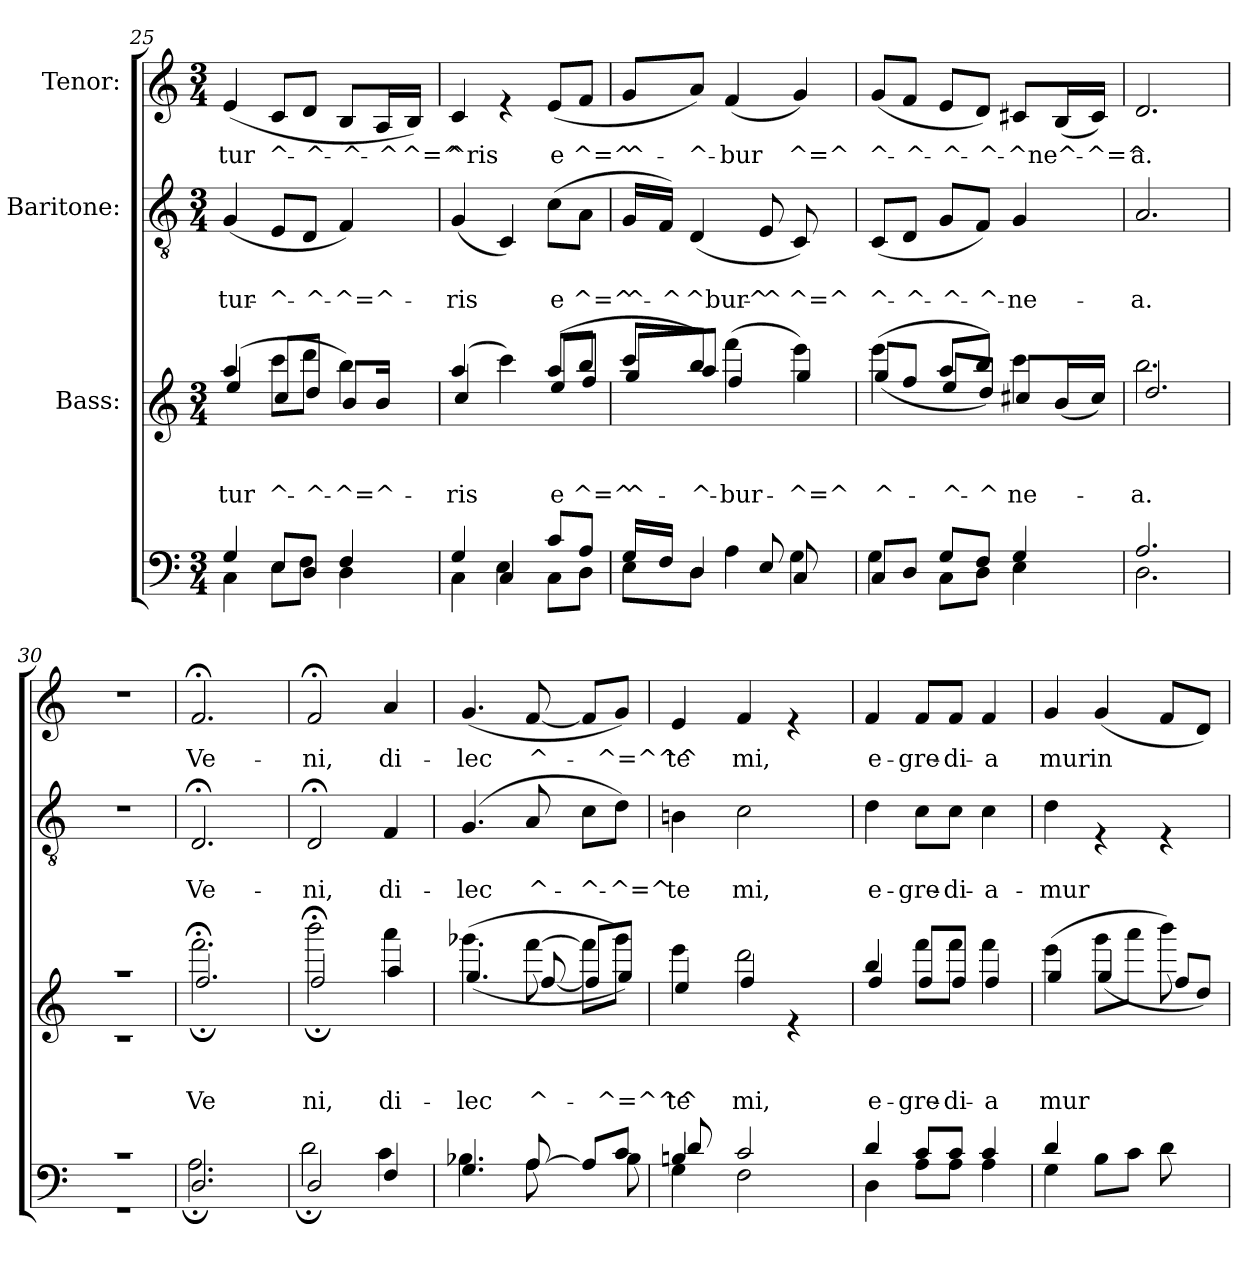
**kern	**kern	**text	**text	**text	**kern	**text	**text	**kern	**text
*part4	*part3	*part3	*part3	*part3	*part2	*part2	*part2	*part1	*part1
*staff4	*staff3	*staff3	*staff3	*staff3	*staff2	*staff2	*staff2	*staff1	*staff1
*	*I"Bass:	*	*	*	*I"Baritone:	*	*	*I"Tenor:	*
*clefF4	*clefG2	*	*	*	*clefGv2	*	*	*clefG2	*
*	*ITrd7c12	*	*	*	*	*	*	*	*
*k[]	*k[]	*	*	*	*k[]	*	*	*k[]	*
*C:	*C:	*	*	*	*C:	*	*	*C:	*
*M3/4	*M3/4	*	*	*	*M3/4	*	*	*M3/4	*
=25	=25	=25	=25	=25	=25	=25	=25	=25	=25
*^	*	*	*	*	*	*	*	*	*
!	!	!	!	!	!LO:LY:b	!	!	!LO:LY:b	!	!LO:LY:b
*	*	*^	*	*	*	*	*	*	*	*
4G/	4C\	(<4a/	4e/	.	.	tur	(<4G/	.	tur-	(<4e/	tur
!	!	!	!	!	!	!LO:LY:b	!	!	!LO:LY:b	!	!LO:LY:b
8E/L	8E\L	8cc\L	8c/L	.	.	^-	8E/L	.	-^-	8c/L	^-
!	!	!	!	!	!	!LO:LY:b	!	!	!LO:LY:b	!	!LO:LY:b
8D/J	8F\J	8dd\J	8d/J	.	.	-^-	8D/J	.	-^-	8d/J	-^-
!	!	!	!	!	!	!LO:LY:b	!	!	!LO:LY:b	!	!LO:LY:b
4F/	4D\	4b\)	8B/L	.	.	-^=^-	4F/)	.	-^=^-	8B/L	-^-
!	!	!	!	!	!	!	!	!	!	!	!LO:LY:b
.	.	.	16B/Jk	.	.	.	.	.	.	16A/L	-^
!	!	!	!	!	!	!	!	!	!	!	!LO:LY:b
.	.	.	16ryy	.	.	.	.	.	.	16B/JJ)	^=^
=26	=26	=26	=26	=26	=26	=26	=26	=26	=26	=26	=26
!	!	!	!	!	!	!LO:LY:b	!	!	!LO:LY:b	!	!LO:LY:b
4G/	4C\	(<4a/	4c/	.	.	-ris	(<4G/	.	-ris	4c/	^ris
4C/	4E\	4cc\)	4ryy	.	.	.	4C/)	.	.	4re	.
!	!	!	!	!	!	!LO:LY:b	!	!	!LO:LY:b	!	!LO:LY:b
8c/L	8C\L	(<8a/L	8e/L	.	.	e	(>8c\L	.	e	(<8e/L	e
!	!	!	!	!	!	!LO:LY:b	!	!	!LO:LY:b	!	!LO:LY:b
8A/J	8D\J	8b/J	8f/J	.	.	^=^	8A\J	.	^=^	8f/J	^=^
=27	=27	=27	=27	=27	=27	=27	=27	=27	=27	=27	=27
!	!	!	!	!	!	!LO:LY:b	!	!	!LO:LY:b	!	!LO:LY:b
16G/LL	8E\L	8cc/L	8g/L	.	.	^-	16G/LL	.	^-	8g/L	^-
!	!	!	!	!	!	!	!	!	!LO:LY:b	!	!
16F/JJ	.	.	.	.	.	.	16F/JJ)	.	-^	.	.
!	!	!	!	!	!	!LO:LY:b	!	!	!LO:LY:b	!	!LO:LY:b
4D/	8D\J	8b/J)	8a/J	.	.	-^-	(<4D/	.	^bur^-	8a/J)	-^-
!	!	!	!	!	!	!LO:LY:b	!	!	!	!	!LO:LY:b
.	4A\	(>4ff\	4f/	.	.	-bur-	.	.	.	(<4f/	-bur
!	!	!	!	!	!	!	!	!	!LO:LY:b	!	!
8E/	.	.	.	.	.	.	8E/	.	-^	.	.
!	!	!	!	!	!	!LO:LY:b	!	!	!LO:LY:b	!	!LO:LY:b
8C/	4G\	4ee\)	4g/	.	.	-^=^	8C/)	.	^=^	4g/)	^=^
8ryy	.	.	.	.	.	.	8ryy	.	.	.	.
!!LO:PB:g=z
=28	=28	=28	=28	=28	=28	=28	=28	=28	=28	=28	=28
!	!	!	!	!	!	!LO:LY:b	!	!	!LO:LY:b	!	!LO:LY:b
8C/L	4G\	(>4ee\	(<8g/L	.	.	^-	(<8C/L	.	^-	(<8g/L	^-
!	!	!	!	!	!	!	!	!	!LO:LY:b	!	!LO:LY:b
8D/J	.	.	8f/J	.	.	.	8D/J	.	-^-	8f/J	-^-
!	!	!	!	!	!	!LO:LY:b	!	!	!LO:LY:b	!	!LO:LY:b
8G/L	8C\L	8a/L	8e/L	.	.	-^-	8G/L	.	-^-	8e/L	-^-
!	!	!	!	!	!	!LO:LY:b	!	!	!LO:LY:b	!	!LO:LY:b
8F/J	8D\J	8b/J)	8d/J)	.	.	-^	8F/J)	.	-^-	8d/J)	-^-
!	!	!	!	!	!	!LO:LY:b	!	!	!LO:LY:b	!	!LO:LY:b
4G/	4E\	4cc\	8c#X/L	.	.	ne-	4G/	.	-ne-	8c#X/L	-^ne
!	!	!	!	!	!	!	!	!	!	!	!LO:LY:b
.	.	.	(<16B/L	.	.	.	.	.	.	(<16B/L	^-
!	!	!	!	!	!	!	!	!	!	!	!LO:LY:b
.	.	.	16c#/JJ)	.	.	.	.	.	.	16c#/JJ)	-^=^
=29	=29	=29	=29	=29	=29	=29	=29	=29	=29	=29	=29
!	!	!	!	!	!	!LO:LY:b	!	!	!LO:LY:b	!	!LO:LY:b
2.A/	2.D\	2.b\	2.d/	.	.	-a.	2.A/	.	-a.	2.d/	a.
=30	=30	=30	=30	=30	=30	=30	=30	=30	=30	=30	=30
2.rc	2.r	2.raa	2.rc	.	.	.	2.r	.	.	2.r	.
=31	=31	=31	=31	=31	=31	=31	=31	=31	=31	=31	=31
!	!	!	!	!	!	!LO:LY:b	!	!	!LO:LY:b	!	!LO:LY:b
2.D/	2.A;<\	2.ff;\	2.f;</	.	.	Ve	2.D;/	.	Ve-	2.f;/	Ve-
=32	=32	=32	=32	=32	=32	=32	=32	=32	=32	=32	=32
!	!	!	!	!	!	!LO:LY:b	!	!	!LO:LY:b	!	!LO:LY:b
2D/	2d;<\	2bb;\	2f;</	.	.	ni,	2D;/	.	-ni,	2f;/	-ni,
!	!	!	!	!	!	!LO:LY:b	!	!	!LO:LY:b	!	!LO:LY:b
4F/	4c\	4aa\	4a/	.	.	di-	4F/	.	di-	4a/	di-
=33	=33	=33	=33	=33	=33	=33	=33	=33	=33	=33	=33
!	!	!	!	!	!	!LO:LY:b	!	!	!LO:LY:b	!	!LO:LY:b
4.G/	4.B-X\	(>4.gg-X\	(<4.g/	.	.	-lec	(<4.G/	.	-lec	(<4.g/	-lec
!	!	!	!	!	!	!LO:LY:b	!	!	!LO:LY:b	!	!LO:LY:b
[<8A/	8A\	[>8ff\	[<8f/	.	.	^-	8A/	.	^-	[<8f/	^-
!	!	!	!	!	!	!	!	!	!LO:LY:b	!	!
8A/L]	8ryy	8ff\L]	8f/L]	.	.	.	8c\L	.	-^-	8f/L]	.
!	!	!	!	!	!	!LO:LY:b	!	!	!LO:LY:b	!	!LO:LY:b
8c/J	8B-\	8gg-\J)	8g/J)	.	.	-^=^^^	8d\J)	.	-^=^	8g/J)	-^=^^^
=34	=34	=34	=34	=34	=34	=34	=34	=34	=34	=34	=34
*	*^	*	*	*	*	*	*	*	*	*	*
!	!	!	!	!	!	!	!LO:LY:b	!	!	!LO:LY:b	!	!LO:LY:b
4Bni/	8d/	4G\	4ee\	4e/	.	.	te	4Bni\	.	te	4e/	te
.	2ryy	.	.	.	.	.	.	.	.	.	.	.
!	!	!	!	!	!	!	!LO:LY:b	!	!	!LO:LY:b	!	!LO:LY:b
2c/	.	2F\	2dd\	4f/	.	.	mi,	2c\	.	mi,	4f/	mi,
.	.	.	.	4re	.	.	.	.	.	.	4re	.
.	8ryy	.	.	.	.	.	.	.	.	.	.	.
*	*v	*v	*	*	*	*	*	*	*	*	*	*
!!LO:LB:g=z
=35	=35	=35	=35	=35	=35	=35	=35	=35	=35	=35	=35
!	!	!	!	!	!	!LO:LY:b	!	!	!LO:LY:b	!	!LO:LY:b
4d/	4D\	4b/	4f/	.	.	e-	4d\	.	e-	4f/	e-
!	!	!	!	!	!	!LO:LY:b	!	!	!LO:LY:b	!	!LO:LY:b
8c/L	8A\L	8ff\L	8f/L	.	.	-gre-	8c\L	.	-gre-	8f/L	-gre-
!	!	!	!	!	!	!LO:LY:b	!	!	!LO:LY:b	!	!LO:LY:b
8c/J	8A\J	8ff\J	8f/J	.	.	-di-	8c\J	.	-di-	8f/J	-di-
!	!	!	!	!	!	!LO:LY:b	!	!	!LO:LY:b	!	!LO:LY:b
4c/	4A\	4ff\	4f/	.	.	-a	4c\	.	-a-	4f/	-a
=36	=36	=36	=36	=36	=36	=36	=36	=36	=36	=36	=36
!	!	!	!	!	!	!LO:LY:b	!	!	!LO:LY:b	!	!LO:LY:b
4d/	4G\	(>4ee\	4g/	.	.	mur	4d\	.	-mur	4g/	mur
!	!	!	!	!	!	!	!	!	!	!	!LO:LY:b
8ryy	8B\L	8gg\L	(<4g/	.	.	.	4rE	.	.	(<4g/	in
4.ryy	8c\J	8aa\J	.	.	.	.	.	.	.	.	.
.	8d\	8bb\)	8f/L	.	.	.	4rE	.	.	8f/L	.
.	8ryy	8ryy	8d/J)	.	.	.	.	.	.	8d/J)	.
*v	*v	*	*	*	*	*	*	*	*	*	*
*	*v	*v	*	*	*	*	*	*	*	*
=	=	=	=	=	=	=	=	=	=
*-	*-	*-	*-	*-	*-	*-	*-	*-	*-
